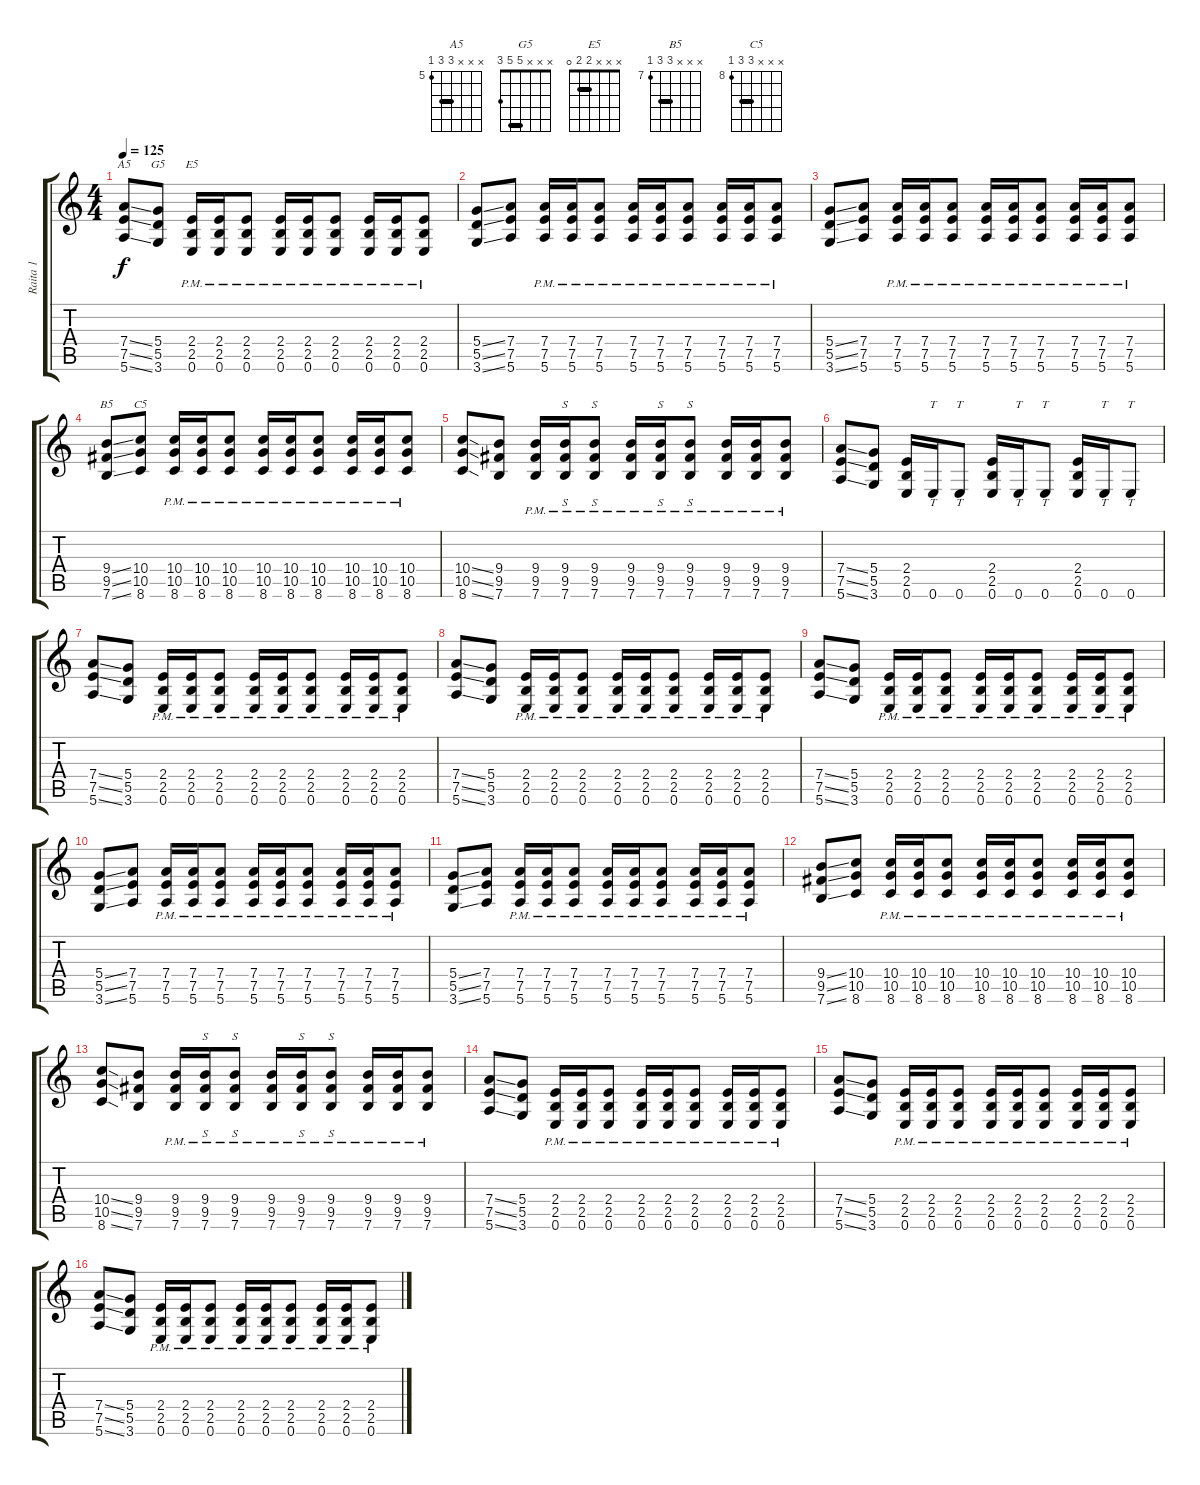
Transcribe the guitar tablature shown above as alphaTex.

\track ("Raita 1" "Raita 1") {instrument distortionguitar}
\staff {score tabs}
\tuning (E4 B3 G3 D3 A2 E2) {hide}
\chord ("A5" x x x 7 7 5) {firstfret 5 barre 7}
\chord ("G5" x x x 5 5 3) {barre 5}
\chord ("E5" x x x 2 2 0) {barre 2}
\chord ("B5" x x x 9 9 7) {firstfret 7 barre 9}
\chord ("C5" x x x 10 10 8) {firstfret 8 barre 10}
\ts (4 4)
\tempo 125
\clef g2
\ks c
(7.4{ss} 7.5{ss} 5.6{ss}).8{ch "A5" dy f} (5.4 5.5 3.6).8{ch "G5"} (2.4{pm} 2.5{pm} 0.6{pm}).16{ch "E5"} (2.4{pm} 2.5{pm} 0.6{pm}).16 (2.4{pm} 2.5{pm} 0.6{pm}).8 (2.4{pm} 2.5{pm} 0.6{pm}).16 (2.4{pm} 2.5{pm} 0.6{pm}).16 (2.4{pm} 2.5{pm} 0.6{pm}).8 (2.4{pm} 2.5{pm} 0.6{pm}).16 (2.4{pm} 2.5{pm} 0.6{pm}).16 (2.4{pm} 2.5{pm} 0.6{pm}).8 |
(5.4{ss} 5.5{ss} 3.6{ss}).8 (7.4 7.5 5.6).8 (7.4{pm} 7.5{pm} 5.6{pm}).16 (7.4{pm} 7.5{pm} 5.6{pm}).16 (7.4{pm} 7.5{pm} 5.6{pm}).8 (7.4{pm} 7.5{pm} 5.6{pm}).16 (7.4{pm} 7.5{pm} 5.6{pm}).16 (7.4{pm} 7.5{pm} 5.6{pm}).8 (7.4{pm} 7.5{pm} 5.6{pm}).16 (7.4{pm} 7.5{pm} 5.6{pm}).16 (7.4{pm} 7.5{pm} 5.6{pm}).8 |
(5.4{ss} 5.5{ss} 3.6{ss}).8 (7.4 7.5 5.6).8 (7.4{pm} 7.5{pm} 5.6{pm}).16 (7.4{pm} 7.5{pm} 5.6{pm}).16 (7.4{pm} 7.5{pm} 5.6{pm}).8 (7.4{pm} 7.5{pm} 5.6{pm}).16 (7.4{pm} 7.5{pm} 5.6{pm}).16 (7.4{pm} 7.5{pm} 5.6{pm}).8 (7.4{pm} 7.5{pm} 5.6{pm}).16 (7.4{pm} 7.5{pm} 5.6{pm}).16 (7.4{pm} 7.5{pm} 5.6{pm}).8 |
(9.4{ss} 9.5{ss} 7.6{ss}).8{ch "B5"} (10.4 10.5 8.6).8{ch "C5"} (10.4{pm} 10.5{pm} 8.6{pm}).16 (10.4{pm} 10.5{pm} 8.6{pm}).16 (10.4{pm} 10.5{pm} 8.6{pm}).8 (10.4{pm} 10.5{pm} 8.6{pm}).16 (10.4{pm} 10.5{pm} 8.6{pm}).16 (10.4{pm} 10.5{pm} 8.6{pm}).8 (10.4{pm} 10.5{pm} 8.6{pm}).16 (10.4{pm} 10.5{pm} 8.6{pm}).16 (10.4{pm} 10.5{pm} 8.6{pm}).8 |
(10.4{ss} 10.5{ss} 8.6{ss}).8 (9.4 9.5 7.6).8 (9.4{pm} 9.5{pm} 7.6{pm}).16 (9.4{pm} 9.5{pm} 7.6{pm}).16{s} (9.4{pm} 9.5{pm} 7.6{pm}).8{s} (9.4{pm} 9.5{pm} 7.6{pm}).16 (9.4{pm} 9.5{pm} 7.6{pm}).16{s} (9.4{pm} 9.5{pm} 7.6{pm}).8{s} (9.4{pm} 9.5{pm} 7.6{pm}).16 (9.4{pm} 9.5{pm} 7.6{pm}).16 (9.4{pm} 9.5{pm} 7.6{pm}).8 |
(7.4{ss} 7.5{ss} 5.6{ss}).8 (5.4 5.5 3.6).8 (2.4 2.5 0.6).16 0.6.16{tt} 0.6.8{tt} (2.4 2.5 0.6).16 0.6.16{tt} 0.6.8{tt} (2.4 2.5 0.6).16 0.6.16{tt} 0.6.8{tt} |
(7.4{ss} 7.5{ss} 5.6{ss}).8 (5.4 5.5 3.6).8 (2.4{pm} 2.5{pm} 0.6{pm}).16 (2.4{pm} 2.5{pm} 0.6{pm}).16 (2.4{pm} 2.5{pm} 0.6{pm}).8 (2.4{pm} 2.5{pm} 0.6{pm}).16 (2.4{pm} 2.5{pm} 0.6{pm}).16 (2.4{pm} 2.5{pm} 0.6{pm}).8 (2.4{pm} 2.5{pm} 0.6{pm}).16 (2.4{pm} 2.5{pm} 0.6{pm}).16 (2.4{pm} 2.5{pm} 0.6{pm}).8 |
(7.4{ss} 7.5{ss} 5.6{ss}).8 (5.4 5.5 3.6).8 (2.4{pm} 2.5{pm} 0.6{pm}).16 (2.4{pm} 2.5{pm} 0.6{pm}).16 (2.4{pm} 2.5{pm} 0.6{pm}).8 (2.4{pm} 2.5{pm} 0.6{pm}).16 (2.4{pm} 2.5{pm} 0.6{pm}).16 (2.4{pm} 2.5{pm} 0.6{pm}).8 (2.4{pm} 2.5{pm} 0.6{pm}).16 (2.4{pm} 2.5{pm} 0.6{pm}).16 (2.4{pm} 2.5{pm} 0.6{pm}).8 |
(7.4{ss} 7.5{ss} 5.6{ss}).8 (5.4 5.5 3.6).8 (2.4{pm} 2.5{pm} 0.6{pm}).16 (2.4{pm} 2.5{pm} 0.6{pm}).16 (2.4{pm} 2.5{pm} 0.6{pm}).8 (2.4{pm} 2.5{pm} 0.6{pm}).16 (2.4{pm} 2.5{pm} 0.6{pm}).16 (2.4{pm} 2.5{pm} 0.6{pm}).8 (2.4{pm} 2.5{pm} 0.6{pm}).16 (2.4{pm} 2.5{pm} 0.6{pm}).16 (2.4{pm} 2.5{pm} 0.6{pm}).8 |
(5.4{ss} 5.5{ss} 3.6{ss}).8 (7.4 7.5 5.6).8 (7.4{pm} 7.5{pm} 5.6{pm}).16 (7.4{pm} 7.5{pm} 5.6{pm}).16 (7.4{pm} 7.5{pm} 5.6{pm}).8 (7.4{pm} 7.5{pm} 5.6{pm}).16 (7.4{pm} 7.5{pm} 5.6{pm}).16 (7.4{pm} 7.5{pm} 5.6{pm}).8 (7.4{pm} 7.5{pm} 5.6{pm}).16 (7.4{pm} 7.5{pm} 5.6{pm}).16 (7.4{pm} 7.5{pm} 5.6{pm}).8 |
(5.4{ss} 5.5{ss} 3.6{ss}).8 (7.4 7.5 5.6).8 (7.4{pm} 7.5{pm} 5.6{pm}).16 (7.4{pm} 7.5{pm} 5.6{pm}).16 (7.4{pm} 7.5{pm} 5.6{pm}).8 (7.4{pm} 7.5{pm} 5.6{pm}).16 (7.4{pm} 7.5{pm} 5.6{pm}).16 (7.4{pm} 7.5{pm} 5.6{pm}).8 (7.4{pm} 7.5{pm} 5.6{pm}).16 (7.4{pm} 7.5{pm} 5.6{pm}).16 (7.4{pm} 7.5{pm} 5.6{pm}).8 |
(9.4{ss} 9.5{ss} 7.6{ss}).8 (10.4 10.5 8.6).8 (10.4{pm} 10.5{pm} 8.6{pm}).16 (10.4{pm} 10.5{pm} 8.6{pm}).16 (10.4{pm} 10.5{pm} 8.6{pm}).8 (10.4{pm} 10.5{pm} 8.6{pm}).16 (10.4{pm} 10.5{pm} 8.6{pm}).16 (10.4{pm} 10.5{pm} 8.6{pm}).8 (10.4{pm} 10.5{pm} 8.6{pm}).16 (10.4{pm} 10.5{pm} 8.6{pm}).16 (10.4{pm} 10.5{pm} 8.6{pm}).8 |
(10.4{ss} 10.5{ss} 8.6{ss}).8 (9.4 9.5 7.6).8 (9.4{pm} 9.5{pm} 7.6{pm}).16 (9.4{pm} 9.5{pm} 7.6{pm}).16{s} (9.4{pm} 9.5{pm} 7.6{pm}).8{s} (9.4{pm} 9.5{pm} 7.6{pm}).16 (9.4{pm} 9.5{pm} 7.6{pm}).16{s} (9.4{pm} 9.5{pm} 7.6{pm}).8{s} (9.4{pm} 9.5{pm} 7.6{pm}).16 (9.4{pm} 9.5{pm} 7.6{pm}).16 (9.4{pm} 9.5{pm} 7.6{pm}).8 |
(7.4{ss} 7.5{ss} 5.6{ss}).8 (5.4 5.5 3.6).8 (2.4{pm} 2.5{pm} 0.6{pm}).16 (2.4{pm} 2.5{pm} 0.6{pm}).16 (2.4{pm} 2.5{pm} 0.6{pm}).8 (2.4{pm} 2.5{pm} 0.6{pm}).16 (2.4{pm} 2.5{pm} 0.6{pm}).16 (2.4{pm} 2.5{pm} 0.6{pm}).8 (2.4{pm} 2.5{pm} 0.6{pm}).16 (2.4{pm} 2.5{pm} 0.6{pm}).16 (2.4{pm} 2.5{pm} 0.6{pm}).8 |
(7.4{ss} 7.5{ss} 5.6{ss}).8 (5.4 5.5 3.6).8 (2.4{pm} 2.5{pm} 0.6{pm}).16 (2.4{pm} 2.5{pm} 0.6{pm}).16 (2.4{pm} 2.5{pm} 0.6{pm}).8 (2.4{pm} 2.5{pm} 0.6{pm}).16 (2.4{pm} 2.5{pm} 0.6{pm}).16 (2.4{pm} 2.5{pm} 0.6{pm}).8 (2.4{pm} 2.5{pm} 0.6{pm}).16 (2.4{pm} 2.5{pm} 0.6{pm}).16 (2.4{pm} 2.5{pm} 0.6{pm}).8 |
(7.4{ss} 7.5{ss} 5.6{ss}).8 (5.4 5.5 3.6).8 (2.4{pm} 2.5{pm} 0.6{pm}).16 (2.4{pm} 2.5{pm} 0.6{pm}).16 (2.4{pm} 2.5{pm} 0.6{pm}).8 (2.4{pm} 2.5{pm} 0.6{pm}).16 (2.4{pm} 2.5{pm} 0.6{pm}).16 (2.4{pm} 2.5{pm} 0.6{pm}).8 (2.4{pm} 2.5{pm} 0.6{pm}).16 (2.4{pm} 2.5{pm} 0.6{pm}).16 (2.4{pm} 2.5{pm} 0.6{pm}).8
